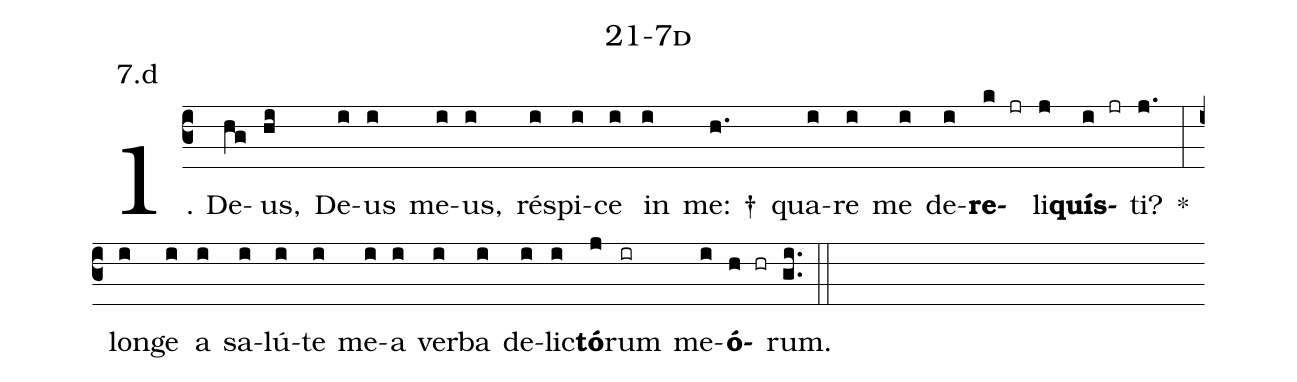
name: 21-7d;
annotation: 7.d;
%%
(c3)1. De(hg)us,(hi) De(i)us(i) me(i)us,(i) ré(i)spi(i)ce(i) in(i) me: †(h.) qua(i)re(i) me(i) de(i)<b>re</b>(k jr)li(j)<b>quís</b>(i jr)ti?(j.) *(:) lon(i)ge(i) a(i) sa(i)lú(i)te(i) me(i)a(i) ver(i)ba(i) de(i)lic(i)<b>tó</b>(j)rum(ir) me(i)<b>ó</b>(h hr)rum.(gi..) (::)
